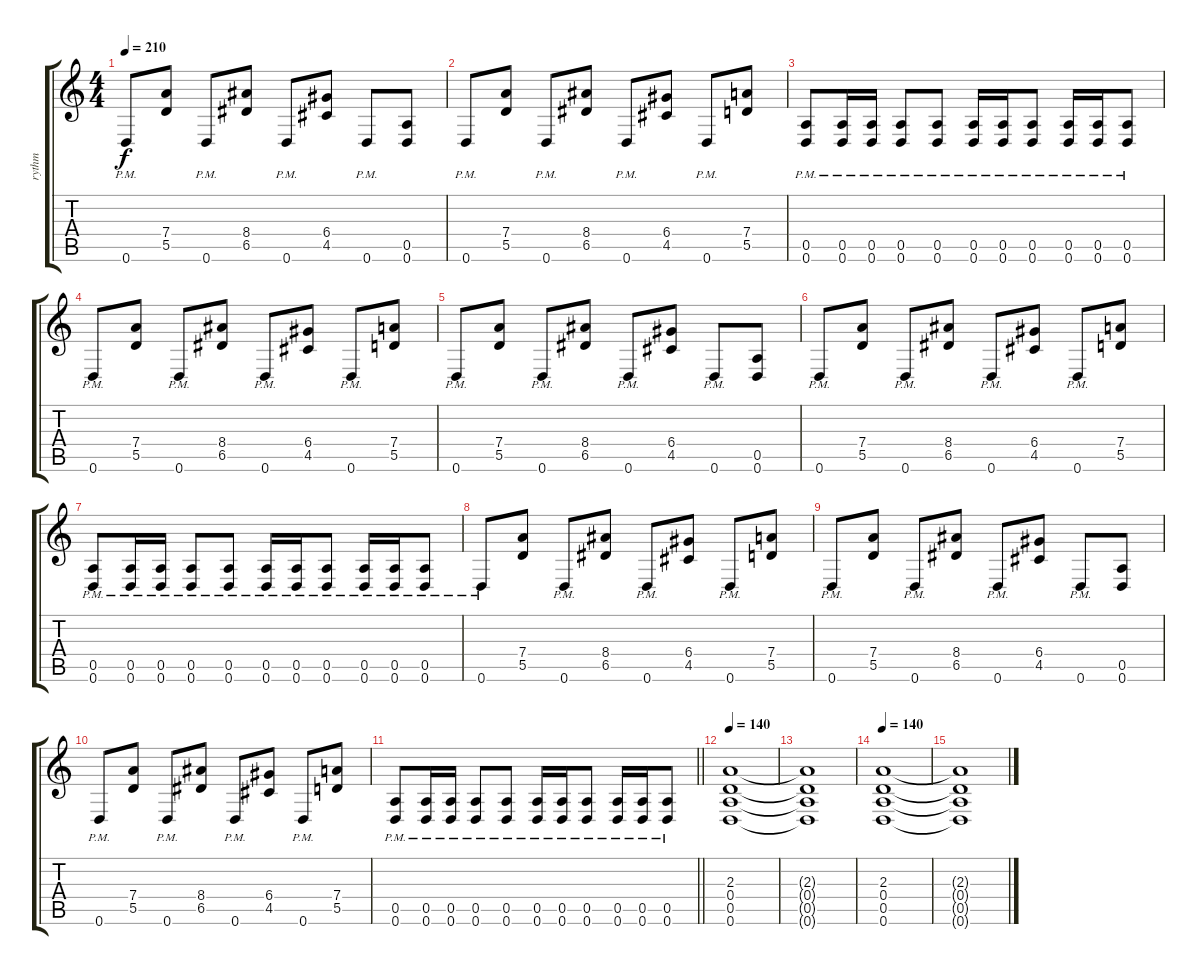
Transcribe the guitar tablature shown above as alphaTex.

\track ("rythm" "rythm") {instrument distortionguitar}
\staff {score tabs}
\tuning (E4 B3 G3 D3 A2 D2) {hide}
\ts (4 4)
\tempo 210
\clef g2
\ks c
0.6{pm}.8{dy f} (7.4 5.5).8 0.6{pm}.8 (8.4 6.5).8 0.6{pm}.8 (6.4 4.5).8 0.6{pm}.8 (0.5 0.6).8 |
0.6{pm}.8 (7.4 5.5).8 0.6{pm}.8 (8.4 6.5).8 0.6{pm}.8 (6.4 4.5).8 0.6{pm}.8 (7.4 5.5).8 |
(0.5{pm} 0.6{pm}).8 (0.5{pm} 0.6{pm}).16 (0.5{pm} 0.6{pm}).16 (0.5{pm} 0.6{pm}).8 (0.5{pm} 0.6{pm}).8 (0.5{pm} 0.6{pm}).16 (0.5{pm} 0.6{pm}).16 (0.5{pm} 0.6{pm}).8 (0.5{pm} 0.6{pm}).16 (0.5{pm} 0.6{pm}).16 (0.5{pm} 0.6{pm}).8 |
0.6{pm}.8 (7.4 5.5).8 0.6{pm}.8 (8.4 6.5).8 0.6{pm}.8 (6.4 4.5).8 0.6{pm}.8 (7.4 5.5).8 |
0.6{pm}.8 (7.4 5.5).8 0.6{pm}.8 (8.4 6.5).8 0.6{pm}.8 (6.4 4.5).8 0.6{pm}.8 (0.5 0.6).8 |
0.6{pm}.8 (7.4 5.5).8 0.6{pm}.8 (8.4 6.5).8 0.6{pm}.8 (6.4 4.5).8 0.6{pm}.8 (7.4 5.5).8 |
(0.5{pm} 0.6{pm}).8 (0.5{pm} 0.6{pm}).16 (0.5{pm} 0.6{pm}).16 (0.5{pm} 0.6{pm}).8 (0.5{pm} 0.6{pm}).8 (0.5{pm} 0.6{pm}).16 (0.5{pm} 0.6{pm}).16 (0.5{pm} 0.6{pm}).8 (0.5{pm} 0.6{pm}).16 (0.5{pm} 0.6{pm}).16 (0.5{pm} 0.6{pm}).8 |
0.6{pm}.8 (7.4 5.5).8 0.6{pm}.8 (8.4 6.5).8 0.6{pm}.8 (6.4 4.5).8 0.6{pm}.8 (7.4 5.5).8 |
0.6{pm}.8 (7.4 5.5).8 0.6{pm}.8 (8.4 6.5).8 0.6{pm}.8 (6.4 4.5).8 0.6{pm}.8 (0.5 0.6).8 |
0.6{pm}.8 (7.4 5.5).8 0.6{pm}.8 (8.4 6.5).8 0.6{pm}.8 (6.4 4.5).8 0.6{pm}.8 (7.4 5.5).8 |
\barLineRight lightlight
(0.5{pm} 0.6{pm}).8 (0.5{pm} 0.6{pm}).16 (0.5{pm} 0.6{pm}).16 (0.5{pm} 0.6{pm}).8 (0.5{pm} 0.6{pm}).8 (0.5{pm} 0.6{pm}).16 (0.5{pm} 0.6{pm}).16 (0.5{pm} 0.6{pm}).8 (0.5{pm} 0.6{pm}).16 (0.5{pm} 0.6{pm}).16 (0.5{pm} 0.6{pm}).8 |
\tempo 140
(2.3 0.4 0.5 0.6).1 |
(2.3{t} 0.4{t} 0.5{t} 0.6{t}).1 |
\tempo 140
(2.3 0.4 0.5 0.6).1 |
(2.3{t} 0.4{t} 0.5{t} 0.6{t}).1
